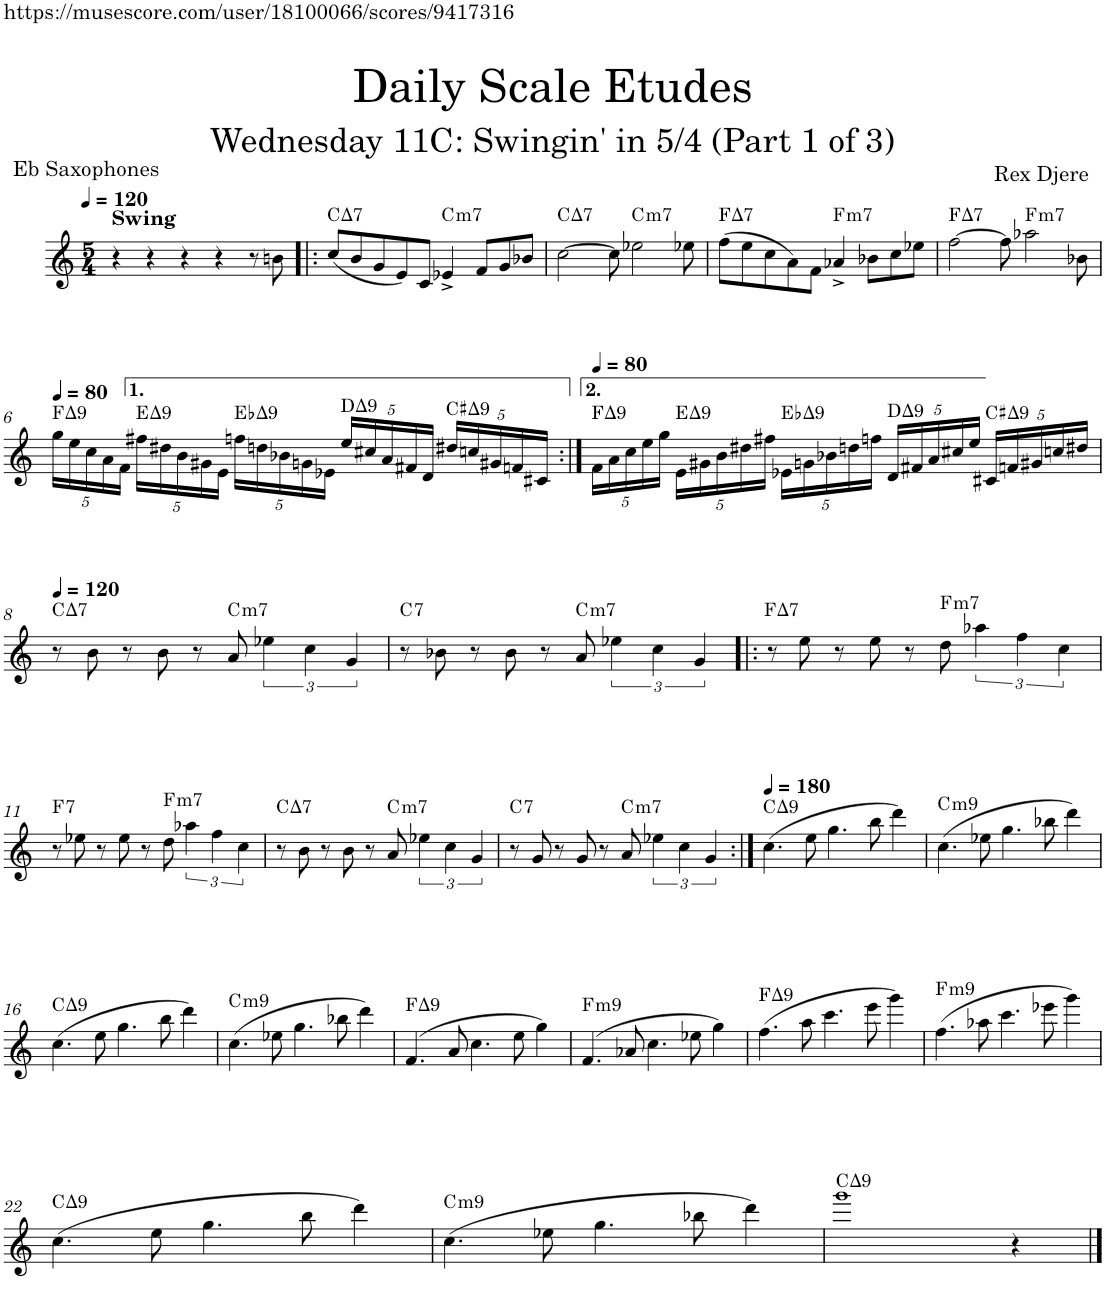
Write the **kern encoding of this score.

**kern	**harte
*part1	*part1
*staff1	*
*I"Alto Saxophone	*
*I'A. Sax.	*
*clefG2	*
*Trd5c9	*
*k[]	*
*M5/4	*
*MM120	*
=1	=1
!LO:TX:a:B:t=Swing	!
4r	.
4r	.
4r	.
4r	.
8r	.
8bn\	.
=2!|:	=2!|:
!	!LO:H:kt=7
(8cc/L	C:maj7
8b/	.
8g/	.
8e/)	.
8c/J	.
!	!LO:H:kt=m7
4e-X^/	C:min7
8f/L	.
8g/	.
8b-X/J	.
=3	=3
!	!LO:H:kt=7
[2cc\	C:maj7
8cc\]	.
!	!LO:H:kt=m7
2ee-X\	C:min7
8ee-X\	.
=4	=4
!	!LO:H:kt=7
(8ff\L	F:maj7
8ee\	.
8cc\	.
8a\)	.
8f\J	.
!	!LO:H:kt=m7
4a-X^/	F:min7
8b-X\L	.
8cc\	.
8ee-X\J	.
=5	=5
!	!LO:H:kt=7
[2ff\	F:maj7
8ff\]	.
!	!LO:H:kt=m7
2aa-X\	F:min7
8b-X\	.
!!LO:LB:g=z
=6	=6
*Xbrackettup	*
*MM80	*
!	!LO:H:kt=9
20gg\LL	F:maj9
20ee\	.
20cc\	.
20a\	.
20f\JJ	.
!	!LO:H:kt=9
20ff#X\LL	E:maj9
20dd#X\	.
20b\	.
20g#X\	.
20e\JJ	.
!	!LO:H:kt=9
20ffn\LL	Eb:maj9
20ddn\	.
20b-X\	.
20gn\	.
20e-X\JJ	.
!	!LO:H:kt=9
20ee/LL	D:maj9
20cc#X/	.
20a/	.
20f#X/	.
20d/JJ	.
!	!LO:H:kt=9
20dd#X/LL	C#:maj9
20ccn/	.
20g#X/	.
20fn/	.
20c#X/JJ	.
=7:|!	=7:|!
*MM80	*
!	!LO:H:kt=9
20f\LL	F:maj9
20a\	.
20cc\	.
20ee\	.
20gg\JJ	.
!	!LO:H:kt=9
20e\LL	E:maj9
20g#X\	.
20b\	.
20dd#X\	.
20ff#X\JJ	.
!	!LO:H:kt=9
20e-X\LL	Eb:maj9
20gn\	.
20b-X\	.
20ddn\	.
20ffn\JJ	.
!	!LO:H:kt=9
20d/LL	D:maj9
20f#X/	.
20a/	.
20cc#X/	.
20ee/JJ	.
!	!LO:H:kt=9
20c#X/LL	C#:maj9
20fn/	.
20g#X/	.
20ccn/	.
20dd#X/JJ	.
!!LO:LB:g=z
=8	=8
*MM120	*
!	!LO:H:kt=7
8r	C:maj7
8b\	.
8r	.
8b\	.
8r	.
!	!LO:H:kt=m7
8a/	C:min7
*brackettup	*
6ee-X\	.
6cc\	.
6g/	.
=9	=9
!	!LO:H:kt=7
8r	C:7
8b-X\	.
8r	.
8b-\	.
8r	.
!	!LO:H:kt=m7
8a/	C:min7
6ee-X\	.
6cc\	.
6g/	.
=10!|:	=10!|:
!	!LO:H:kt=7
8r	F:maj7
8ee\	.
8r	.
8ee\	.
8r	.
!	!LO:H:kt=m7
8dd\	F:min7
6aa-X\	.
6ff\	.
6cc\	.
!!LO:LB:g=z
=11	=11
!	!LO:H:kt=7
8r	F:7
8ee-X\	.
8r	.
8ee-\	.
8r	.
!	!LO:H:kt=m7
8dd\	F:min7
6aa-X\	.
6ff\	.
6cc\	.
=12	=12
!	!LO:H:kt=7
8r	C:maj7
8b\	.
8r	.
8b\	.
8r	.
!	!LO:H:kt=m7
8a/	C:min7
6ee-X\	.
6cc\	.
6g/	.
=13	=13
!	!LO:H:kt=7
8r	C:7
8g/	.
8r	.
8g/	.
8r	.
!	!LO:H:kt=m7
8a/	C:min7
6ee-X\	.
6cc\	.
6g/	.
=14:|!	=14:|!
*MM180	*
!	!LO:H:kt=9
(4.cc\	C:maj9
8ee\	.
4.gg\	.
8bb\	.
4ddd\)	.
=15	=15
!	!LO:H:kt=m9
(4.cc\	C:min9
8ee-X\	.
4.gg\	.
8bb-X\	.
4ddd\)	.
!!LO:LB:g=z
=16	=16
!	!LO:H:kt=9
(4.cc\	C:maj9
8ee\	.
4.gg\	.
8bb\	.
4ddd\)	.
=17	=17
!	!LO:H:kt=m9
(4.cc\	C:min9
8ee-X\	.
4.gg\	.
8bb-X\	.
4ddd\)	.
=18	=18
!	!LO:H:kt=9
(4.f/	F:maj9
8a/	.
4.cc\	.
8ee\	.
4gg\)	.
=19	=19
!	!LO:H:kt=m9
(4.f/	F:min9
8a-X/	.
4.cc\	.
8ee-X\	.
4gg\)	.
=20	=20
!	!LO:H:kt=9
(4.ff\	F:maj9
8aa\	.
4.ccc\	.
8eee\	.
4ggg\)	.
=21	=21
!	!LO:H:kt=m9
(4.ff\	F:min9
8aa-X\	.
4.ccc\	.
8eee-X\	.
4ggg\)	.
!!LO:LB:g=z
=22	=22
!	!LO:H:kt=9
(4.cc\	C:maj9
8ee\	.
4.gg\	.
8bb\	.
4ddd\)	.
=23	=23
!	!LO:H:kt=m9
(4.cc\	C:min9
8ee-X\	.
4.gg\	.
8bb-X\	.
4ddd\)	.
=24	=24
!	!LO:H:kt=9
1ggg	C:maj9
4r	.
==	==
*-	*-
